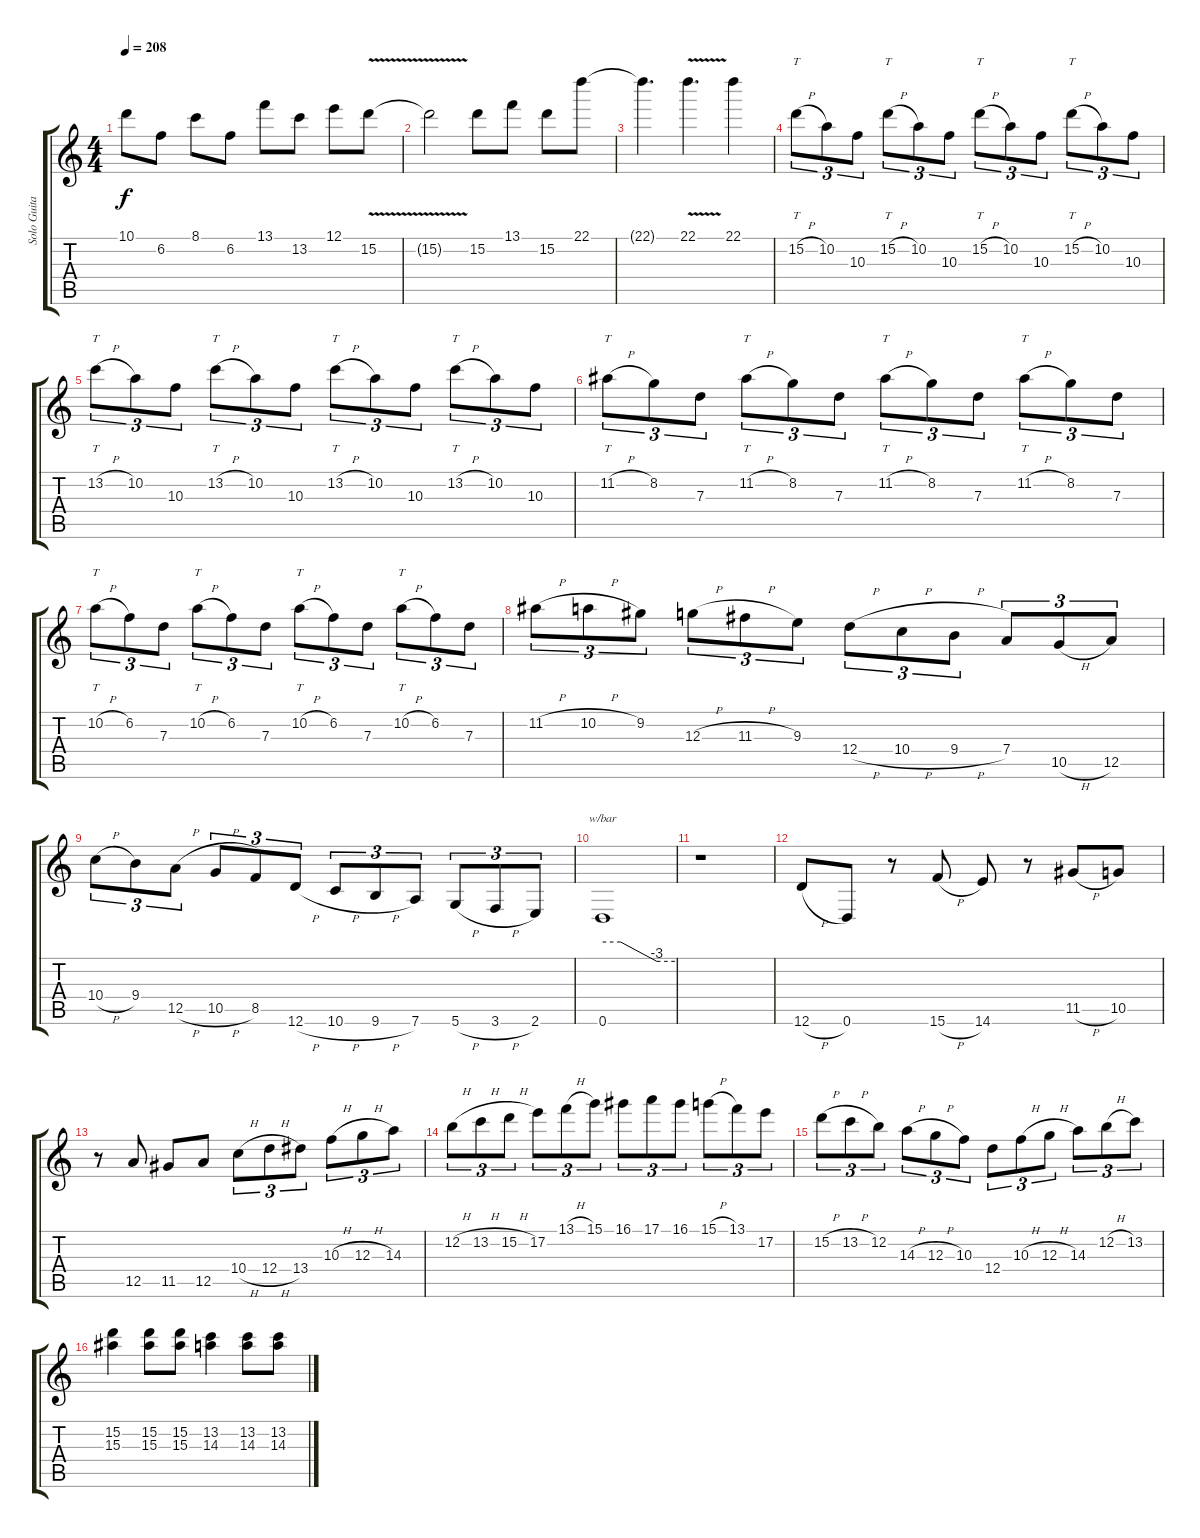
\track ("Solo Guitar" "Solo Guita") {instrument distortionguitar}
\staff {score tabs}
\tuning (E4 B3 G3 D3 A2 D2) {hide}
\ts (4 4)
\tempo 208
\clef g2
\ks c
10.1.8{dy f} 6.2.8 8.1.8 6.2.8 13.1.8 13.2.8 12.1.8 15.2{v}.8 |
15.2{t}.2 15.2.8 13.1.8 15.2.8 22.1.8 |
22.1{t}.4{d} 22.1{v}.4{d} 22.1.4 |
15.2{h}.8{tt tu (3 2)} 10.2.8{tu (3 2)} 10.3.8{tu (3 2)} 15.2{h}.8{tt tu (3 2)} 10.2.8{tu (3 2)} 10.3.8{tu (3 2)} 15.2{h}.8{tt tu (3 2)} 10.2.8{tu (3 2)} 10.3.8{tu (3 2)} 15.2{h}.8{tt tu (3 2)} 10.2.8{tu (3 2)} 10.3.8{tu (3 2)} |
13.2{h}.8{tt tu (3 2)} 10.2.8{tu (3 2)} 10.3.8{tu (3 2)} 13.2{h}.8{tt tu (3 2)} 10.2.8{tu (3 2)} 10.3.8{tu (3 2)} 13.2{h}.8{tt tu (3 2)} 10.2.8{tu (3 2)} 10.3.8{tu (3 2)} 13.2{h}.8{tt tu (3 2)} 10.2.8{tu (3 2)} 10.3.8{tu (3 2)} |
11.2{h}.8{tt tu (3 2)} 8.2.8{tu (3 2)} 7.3.8{tu (3 2)} 11.2{h}.8{tt tu (3 2)} 8.2.8{tu (3 2)} 7.3.8{tu (3 2)} 11.2{h}.8{tt tu (3 2)} 8.2.8{tu (3 2)} 7.3.8{tu (3 2)} 11.2{h}.8{tt tu (3 2)} 8.2.8{tu (3 2)} 7.3.8{tu (3 2)} |
10.2{h}.8{tt tu (3 2)} 6.2.8{tu (3 2)} 7.3.8{tu (3 2)} 10.2{h}.8{tt tu (3 2)} 6.2.8{tu (3 2)} 7.3.8{tu (3 2)} 10.2{h}.8{tt tu (3 2)} 6.2.8{tu (3 2)} 7.3.8{tu (3 2)} 10.2{h}.8{tt tu (3 2)} 6.2.8{tu (3 2)} 7.3.8{tu (3 2)} |
11.2{h}.8{tu (3 2)} 10.2{h}.8{tu (3 2)} 9.2.8{tu (3 2)} 12.3{h}.8{tu (3 2)} 11.3{h}.8{tu (3 2)} 9.3.8{tu (3 2)} 12.4{h}.8{tu (3 2)} 10.4{h}.8{tu (3 2)} 9.4{h}.8{tu (3 2)} 7.4.8{tu (3 2)} 10.5{h}.8{tu (3 2)} 12.5.8{tu (3 2)} |
10.4{h}.8{tu (3 2)} 9.4.8{tu (3 2)} 12.5{h}.8{tu (3 2)} 10.5{h}.8{tu (3 2)} 8.5.8{tu (3 2)} 12.6{h}.8{tu (3 2)} 10.6{h}.8{tu (3 2)} 9.6{h}.8{tu (3 2)} 7.6.8{tu (3 2)} 5.6{h}.8{tu (3 2)} 3.6{h}.8{tu (3 2)} 2.6.8{tu (3 2)} |
0.6.1{tbe (custom default 0 0 15 0 45 -12 60 -12)} |
r.1 |
12.6{h}.8 0.6.8 r.8 15.6{h}.8 14.6.8 r.8 11.5{h}.8 10.5.8 |
r.8 12.5.8 11.5.8 12.5.8 10.4{h}.8{tu (3 2)} 12.4{h}.8{tu (3 2)} 13.4.8{tu (3 2)} 10.3{h}.8{tu (3 2)} 12.3{h}.8{tu (3 2)} 14.3.8{tu (3 2)} |
12.2{h}.8{tu (3 2)} 13.2{h}.8{tu (3 2)} 15.2{h}.8{tu (3 2)} 17.2.8{tu (3 2)} 13.1{h}.8{tu (3 2)} 15.1.8{tu (3 2)} 16.1.8{tu (3 2)} 17.1.8{tu (3 2)} 16.1.8{tu (3 2)} 15.1{h}.8{tu (3 2)} 13.1.8{tu (3 2)} 17.2.8{tu (3 2)} |
15.2{h}.8{tu (3 2)} 13.2{h}.8{tu (3 2)} 12.2.8{tu (3 2)} 14.3{h}.8{tu (3 2)} 12.3{h}.8{tu (3 2)} 10.3.8{tu (3 2)} 12.4.8{tu (3 2)} 10.3{h}.8{tu (3 2)} 12.3{h}.8{tu (3 2)} 14.3.8{tu (3 2)} 12.2{h}.8{tu (3 2)} 13.2.8{tu (3 2)} |
(15.2 15.3).4 (15.2 15.3).8 (15.2 15.3).8 (13.2 14.3).4 (13.2 14.3).8 (13.2 14.3).8
